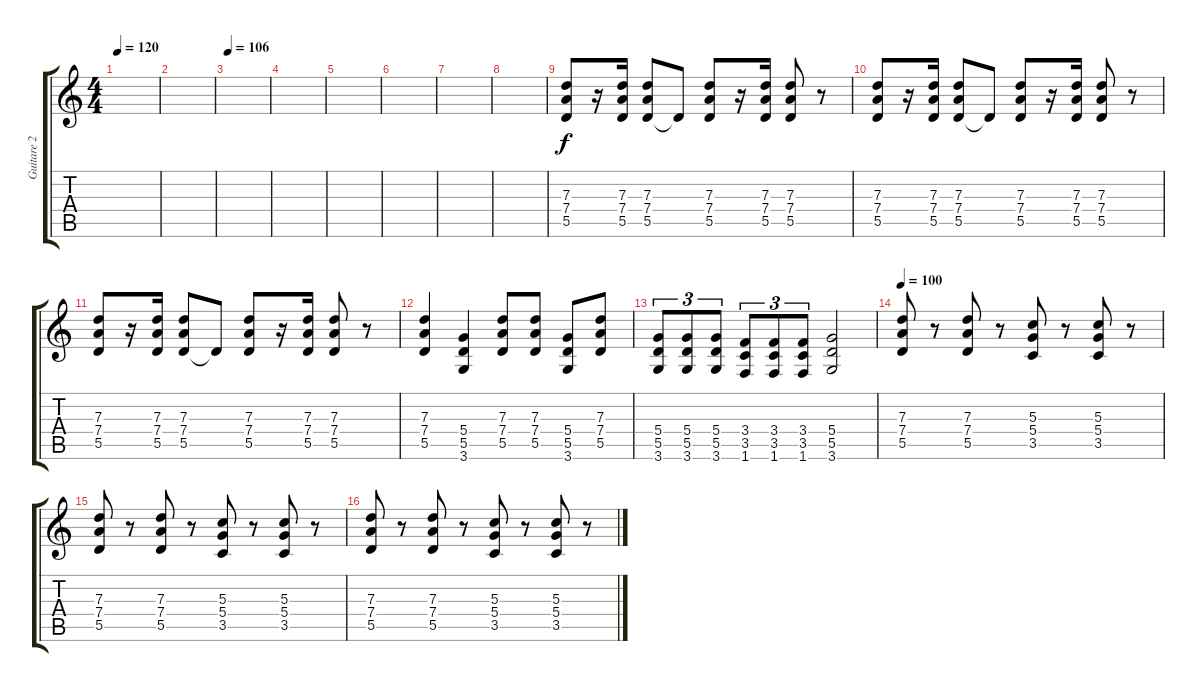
\track ("Guitare 2" "Guitare 2") {instrument electricguitarclean}
\staff {score tabs}
\tuning (E4 B3 G3 D3 A2 E2) {hide}
\ts (4 4)
\tempo 120
\clef g2
\ks c
|
|
\tempo 106
|
|
|
|
|
|
(7.3 7.4 5.5).8 r.16 (7.3 7.4 5.5).16 (7.3 7.4 5.5).8 5.5{t}.8 (7.3 7.4 5.5).8 r.16 (7.3 7.4 5.5).16 (7.3 7.4 5.5).8 r.8 |
(7.3 7.4 5.5).8 r.16 (7.3 7.4 5.5).16 (7.3 7.4 5.5).8 5.5{t}.8 (7.3 7.4 5.5).8 r.16 (7.3 7.4 5.5).16 (7.3 7.4 5.5).8 r.8 |
(7.3 7.4 5.5).8 r.16 (7.3 7.4 5.5).16 (7.3 7.4 5.5).8 5.5{t}.8 (7.3 7.4 5.5).8 r.16 (7.3 7.4 5.5).16 (7.3 7.4 5.5).8 r.8 |
(7.3 7.4 5.5).4 (5.4 5.5 3.6).4 (7.3 7.4 5.5).8 (7.3 7.4 5.5).8 (5.4 5.5 3.6).8 (7.3 7.4 5.5).8 |
(5.4 5.5 3.6).8{tu (3 2)} (5.4 5.5 3.6).8{tu (3 2)} (5.4 5.5 3.6).8{tu (3 2)} (3.4 3.5 1.6).8{tu (3 2)} (3.4 3.5 1.6).8{tu (3 2)} (3.4 3.5 1.6).8{tu (3 2)} (5.4 5.5 3.6).2 |
\tempo 100
(7.3 7.4 5.5).8 r.8 (7.3 7.4 5.5).8 r.8 (5.3 5.4 3.5).8 r.8 (5.3 5.4 3.5).8 r.8 |
(7.3 7.4 5.5).8 r.8 (7.3 7.4 5.5).8 r.8 (5.3 5.4 3.5).8 r.8 (5.3 5.4 3.5).8 r.8 |
(7.3 7.4 5.5).8 r.8 (7.3 7.4 5.5).8 r.8 (5.3 5.4 3.5).8 r.8 (5.3 5.4 3.5).8 r.8
